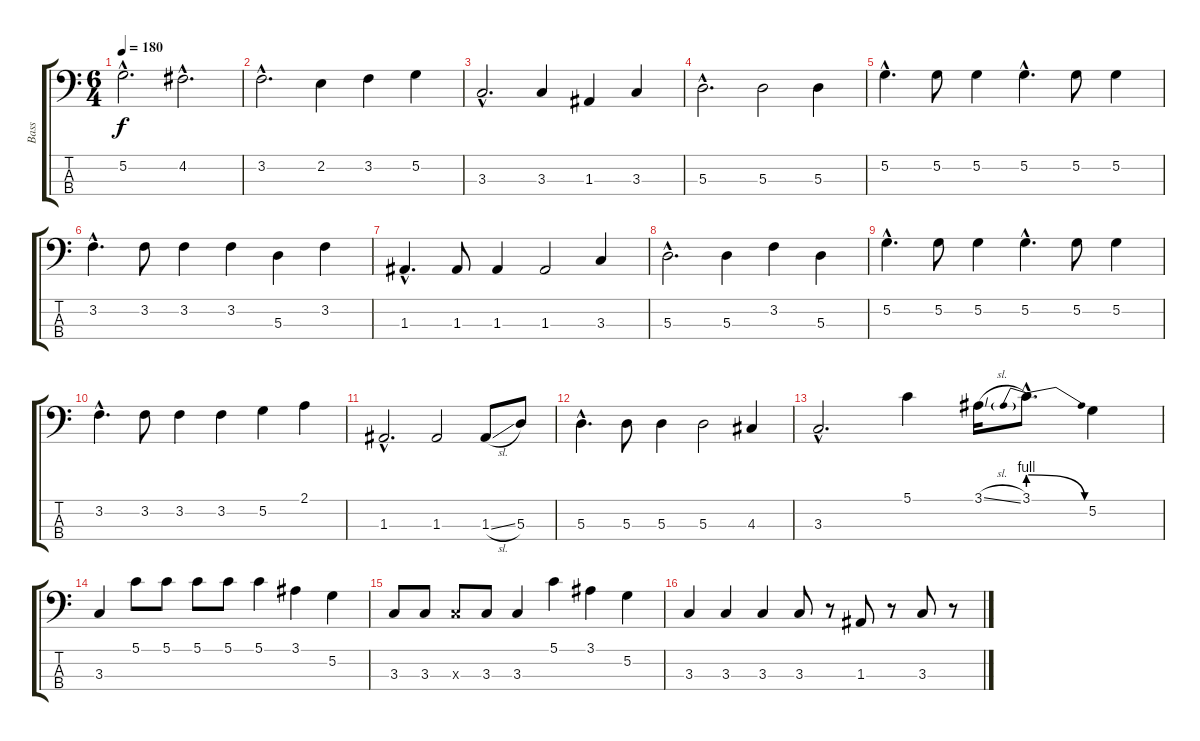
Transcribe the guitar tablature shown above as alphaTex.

\track ("Bass" "Bass") {instrument acousticbass}
\staff {score tabs}
\tuning (G2 D2 A1 E1) {hide}
\ts (6 4)
\tempo 180
\clef f4
\ks c
5.2{hac}.2{d dy f} 4.2{hac}.2{d} |
3.2{hac}.2{d} 2.2.4 3.2.4 5.2.4 |
3.3{hac}.2{d} 3.3.4 1.3.4 3.3.4 |
5.3{hac}.2{d} 5.3.2 5.3.4 |
5.2{hac}.4{d} 5.2.8 5.2.4 5.2{hac}.4{d} 5.2.8 5.2.4 |
3.2{hac}.4{d} 3.2.8 3.2.4 3.2.4 5.3.4 3.2.4 |
1.3{hac}.4{d} 1.3.8 1.3.4 1.3.2 3.3.4 |
5.3{hac}.2{d} 5.3.4 3.2.4 5.3.4 |
5.2{hac}.4{d} 5.2.8 5.2.4 5.2{hac}.4{d} 5.2.8 5.2.4 |
3.2{hac}.4{d} 3.2.8 3.2.4 3.2.4 5.2.4 2.1.4 |
1.3{hac}.2{d} 1.3.2 1.3{sl}.8 5.3.8 |
5.3{hac}.4{d} 5.3.8 5.3.4 5.3.2 4.3.4 |
3.3{hac}.2{d} 5.1.4 3.1{sl}.16 3.1{be (prebendrelease 0 4 60 0) hac}.8{d} 5.2.4 |
3.3.4 5.1.8 5.1.8 5.1.8 5.1.8 5.1.4 3.1.4 5.2.4 |
3.3.8 3.3.8 3.3{x}.8 3.3.8 3.3.4 5.1.4 3.1.4 5.2.4 |
3.3.4 3.3.4 3.3.4 3.3.8 r.8 1.3.8 r.8 3.3.8 r.8
